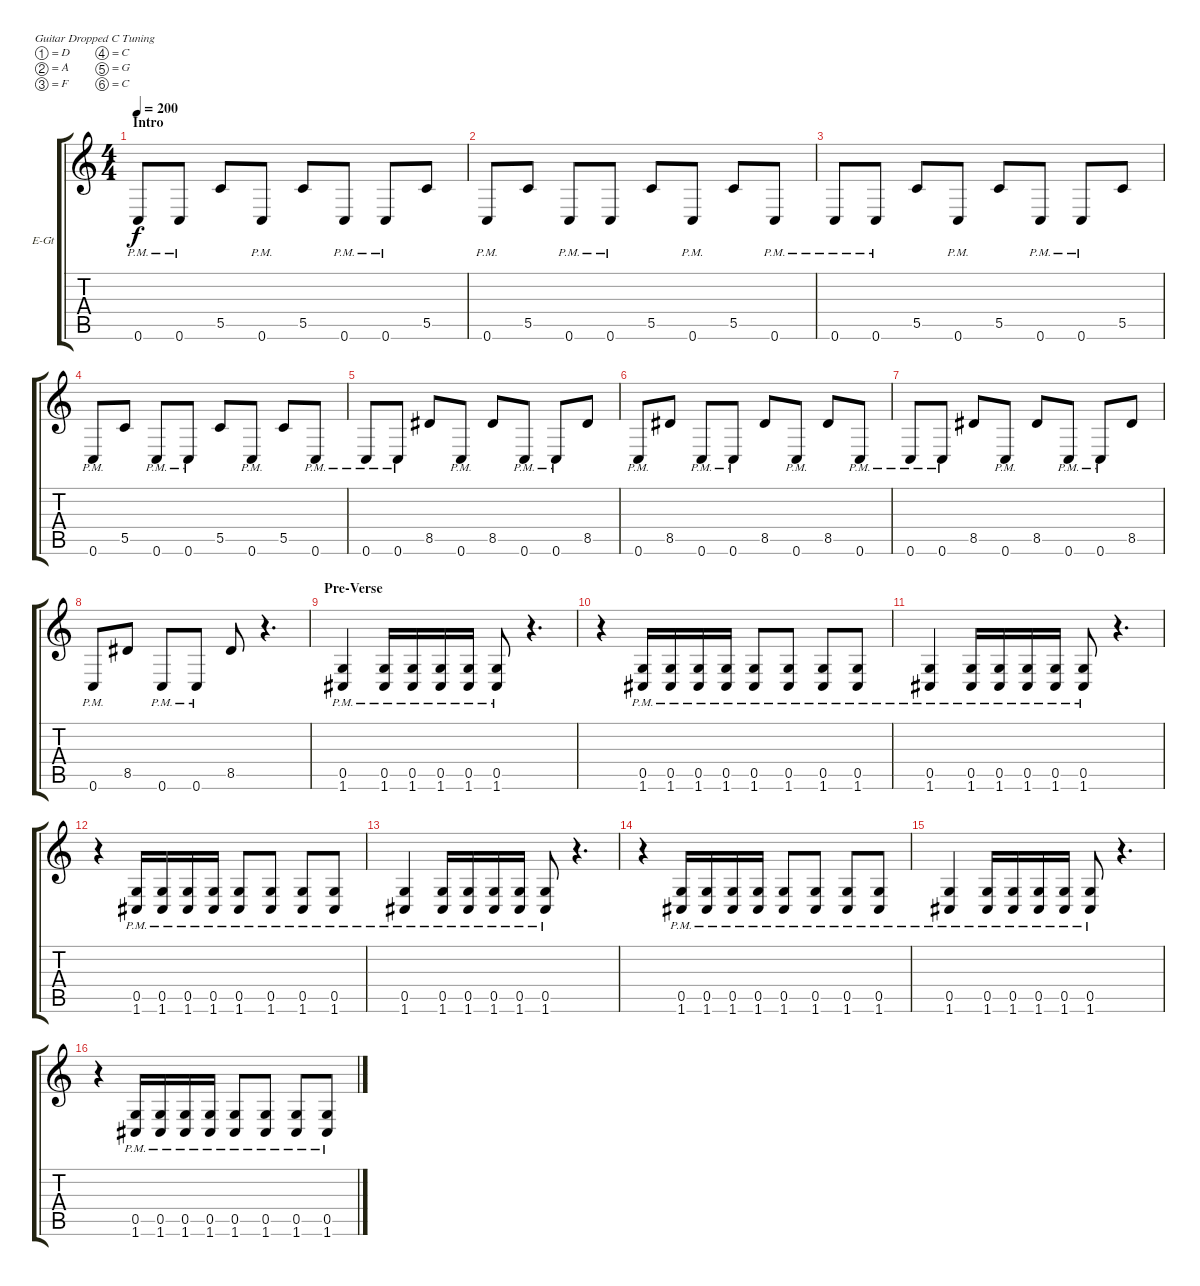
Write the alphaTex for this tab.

\defaultSystemsLayout 4
\bracketExtendMode groupsimilarinstruments
\firstSystemTrackNameOrientation horizontal
\otherSystemsTrackNameOrientation horizontal
\track ("Guitar 1" "E-Gt") {instrument distortionguitar}
\staff {score tabs}
\tuning (D4 A3 F3 C3 G2 C2)
\ts (4 4)
\section ("" "Intro")
\tempo 200
\clef g2
\ks c
0.6{pm}.8{dy f instrument distortionguitar} 0.6{pm}.8 5.5.8 0.6{pm}.8 5.5.8 0.6{pm}.8 0.6{pm}.8 5.5.8 |
0.6{pm}.8 5.5.8 0.6{pm}.8 0.6{pm}.8 5.5.8 0.6{pm}.8 5.5.8 0.6{pm}.8 |
0.6{pm}.8 0.6{pm}.8 5.5.8 0.6{pm}.8 5.5.8 0.6{pm}.8 0.6{pm}.8 5.5.8 |
0.6{pm}.8 5.5.8 0.6{pm}.8 0.6{pm}.8 5.5.8 0.6{pm}.8 5.5.8 0.6{pm}.8 |
0.6{pm}.8 0.6{pm}.8 8.5.8 0.6{pm}.8 8.5.8 0.6{pm}.8 0.6{pm}.8 8.5.8 |
0.6{pm}.8 8.5.8 0.6{pm}.8 0.6{pm}.8 8.5.8 0.6{pm}.8 8.5.8 0.6{pm}.8 |
0.6{pm}.8 0.6{pm}.8 8.5.8 0.6{pm}.8 8.5.8 0.6{pm}.8 0.6{pm}.8 8.5.8 |
0.6{pm}.8 8.5.8 0.6{pm}.8 0.6{pm}.8 8.5.8 r.4{d} |
\section ("" "Pre-Verse")
(1.6{pm} 0.5{pm}).4 (1.6{pm} 0.5{pm}).16 (1.6{pm} 0.5{pm}).16 (1.6{pm} 0.5{pm}).16 (1.6{pm} 0.5{pm}).16 (1.6{pm} 0.5{pm}).8 r.4{d} |
r.4 (1.6{pm} 0.5{pm}).16 (1.6{pm} 0.5{pm}).16 (1.6{pm} 0.5{pm}).16 (1.6{pm} 0.5{pm}).16 (1.6{pm} 0.5{pm}).8 (1.6{pm} 0.5{pm}).8 (1.6{pm} 0.5{pm}).8 (1.6{pm} 0.5{pm}).8 |
(1.6{pm} 0.5{pm}).4 (1.6{pm} 0.5{pm}).16 (1.6{pm} 0.5{pm}).16 (1.6{pm} 0.5{pm}).16 (1.6{pm} 0.5{pm}).16 (1.6{pm} 0.5{pm}).8 r.4{d} |
r.4 (1.6{pm} 0.5{pm}).16 (1.6{pm} 0.5{pm}).16 (1.6{pm} 0.5{pm}).16 (1.6{pm} 0.5{pm}).16 (1.6{pm} 0.5{pm}).8 (1.6{pm} 0.5{pm}).8 (1.6{pm} 0.5{pm}).8 (1.6{pm} 0.5{pm}).8 |
(1.6{pm} 0.5{pm}).4 (1.6{pm} 0.5{pm}).16 (1.6{pm} 0.5{pm}).16 (1.6{pm} 0.5{pm}).16 (1.6{pm} 0.5{pm}).16 (1.6{pm} 0.5{pm}).8 r.4{d} |
r.4 (1.6{pm} 0.5{pm}).16 (1.6{pm} 0.5{pm}).16 (1.6{pm} 0.5{pm}).16 (1.6{pm} 0.5{pm}).16 (1.6{pm} 0.5{pm}).8 (1.6{pm} 0.5{pm}).8 (1.6{pm} 0.5{pm}).8 (1.6{pm} 0.5{pm}).8 |
(1.6{pm} 0.5{pm}).4 (1.6{pm} 0.5{pm}).16 (1.6{pm} 0.5{pm}).16 (1.6{pm} 0.5{pm}).16 (1.6{pm} 0.5{pm}).16 (1.6{pm} 0.5{pm}).8 r.4{d} |
r.4 (1.6{pm} 0.5{pm}).16 (1.6{pm} 0.5{pm}).16 (1.6{pm} 0.5{pm}).16 (1.6{pm} 0.5{pm}).16 (1.6{pm} 0.5{pm}).8 (1.6{pm} 0.5{pm}).8 (1.6{pm} 0.5{pm}).8 (1.6{pm} 0.5{pm}).8
